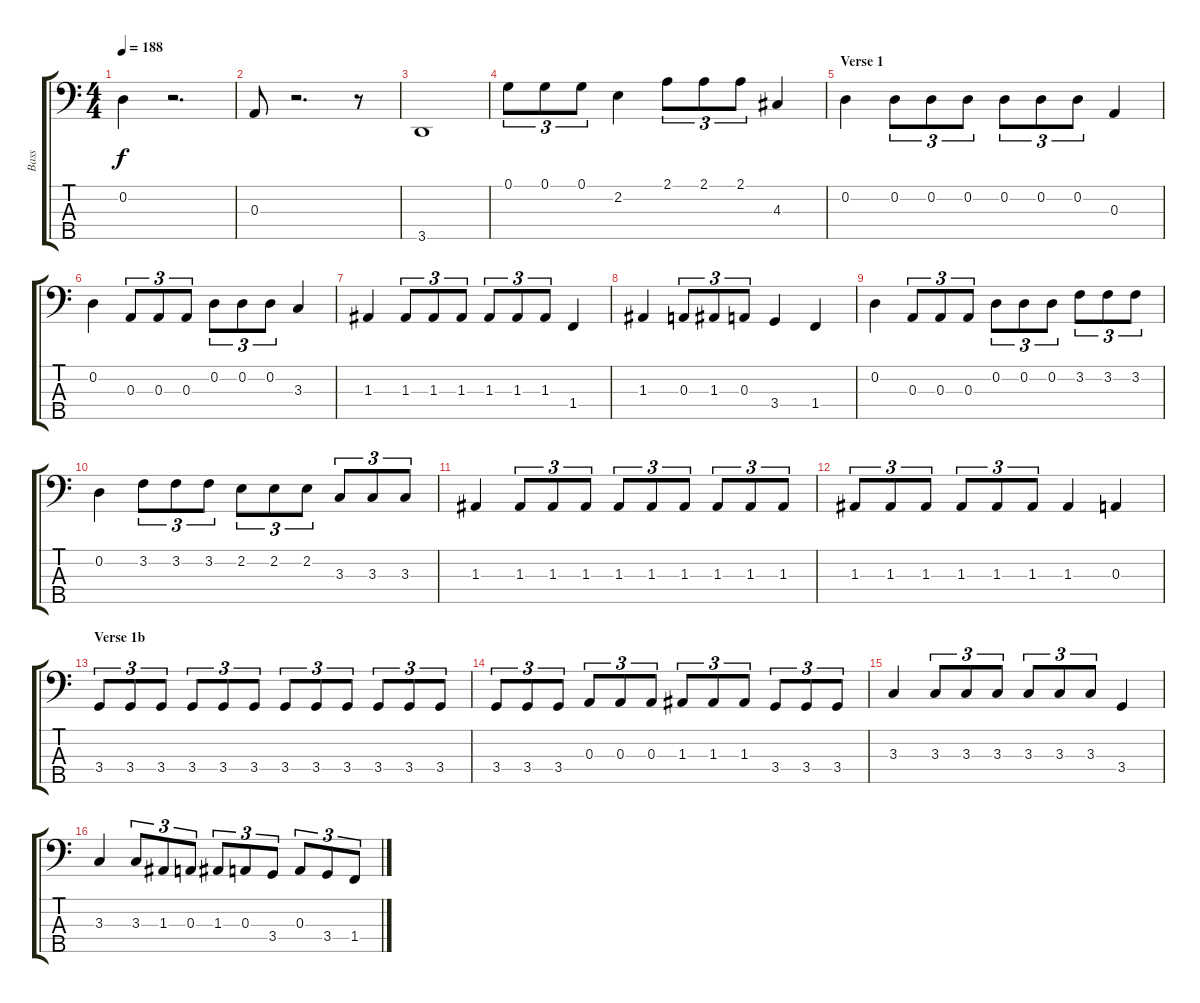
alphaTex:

\track ("Bass" "Bass") {instrument electricbassfinger}
\staff {score tabs}
\tuning (G2 D2 A1 E1 B0) {hide}
\ts (4 4)
\tempo 188
\clef f4
\ks c
0.2.4{dy f} r.2{d} |
0.3.8 r.2{d} r.8 |
3.5.1 |
0.1.8{tu (3 2)} 0.1.8{tu (3 2)} 0.1.8{tu (3 2)} 2.2.4 2.1.8{tu (3 2)} 2.1.8{tu (3 2)} 2.1.8{tu (3 2)} 4.3.4 |
\section ("" "Verse 1")
0.2.4 0.2.8{tu (3 2)} 0.2.8{tu (3 2)} 0.2.8{tu (3 2)} 0.2.8{tu (3 2)} 0.2.8{tu (3 2)} 0.2.8{tu (3 2)} 0.3.4 |
0.2.4 0.3.8{tu (3 2)} 0.3.8{tu (3 2)} 0.3.8{tu (3 2)} 0.2.8{tu (3 2)} 0.2.8{tu (3 2)} 0.2.8{tu (3 2)} 3.3.4 |
1.3.4 1.3.8{tu (3 2)} 1.3.8{tu (3 2)} 1.3.8{tu (3 2)} 1.3.8{tu (3 2)} 1.3.8{tu (3 2)} 1.3.8{tu (3 2)} 1.4.4 |
1.3.4 0.3.8{tu (3 2)} 1.3.8{tu (3 2)} 0.3.8{tu (3 2)} 3.4.4 1.4.4 |
0.2.4 0.3.8{tu (3 2)} 0.3.8{tu (3 2)} 0.3.8{tu (3 2)} 0.2.8{tu (3 2)} 0.2.8{tu (3 2)} 0.2.8{tu (3 2)} 3.2.8{tu (3 2)} 3.2.8{tu (3 2)} 3.2.8{tu (3 2)} |
0.2.4 3.2.8{tu (3 2)} 3.2.8{tu (3 2)} 3.2.8{tu (3 2)} 2.2.8{tu (3 2)} 2.2.8{tu (3 2)} 2.2.8{tu (3 2)} 3.3.8{tu (3 2)} 3.3.8{tu (3 2)} 3.3.8{tu (3 2)} |
1.3.4 1.3.8{tu (3 2)} 1.3.8{tu (3 2)} 1.3.8{tu (3 2)} 1.3.8{tu (3 2)} 1.3.8{tu (3 2)} 1.3.8{tu (3 2)} 1.3.8{tu (3 2)} 1.3.8{tu (3 2)} 1.3.8{tu (3 2)} |
1.3.8{tu (3 2)} 1.3.8{tu (3 2)} 1.3.8{tu (3 2)} 1.3.8{tu (3 2)} 1.3.8{tu (3 2)} 1.3.8{tu (3 2)} 1.3.4 0.3.4 |
\section ("" "Verse 1b")
3.4.8{tu (3 2)} 3.4.8{tu (3 2)} 3.4.8{tu (3 2)} 3.4.8{tu (3 2)} 3.4.8{tu (3 2)} 3.4.8{tu (3 2)} 3.4.8{tu (3 2)} 3.4.8{tu (3 2)} 3.4.8{tu (3 2)} 3.4.8{tu (3 2)} 3.4.8{tu (3 2)} 3.4.8{tu (3 2)} |
3.4.8{tu (3 2)} 3.4.8{tu (3 2)} 3.4.8{tu (3 2)} 0.3.8{tu (3 2)} 0.3.8{tu (3 2)} 0.3.8{tu (3 2)} 1.3.8{tu (3 2)} 1.3.8{tu (3 2)} 1.3.8{tu (3 2)} 3.4.8{tu (3 2)} 3.4.8{tu (3 2)} 3.4.8{tu (3 2)} |
3.3.4 3.3.8{tu (3 2)} 3.3.8{tu (3 2)} 3.3.8{tu (3 2)} 3.3.8{tu (3 2)} 3.3.8{tu (3 2)} 3.3.8{tu (3 2)} 3.4.4 |
3.3.4 3.3.8{tu (3 2)} 1.3.8{tu (3 2)} 0.3.8{tu (3 2)} 1.3.8{tu (3 2)} 0.3.8{tu (3 2)} 3.4.8{tu (3 2)} 0.3.8{tu (3 2)} 3.4.8{tu (3 2)} 1.4.8{tu (3 2)}
